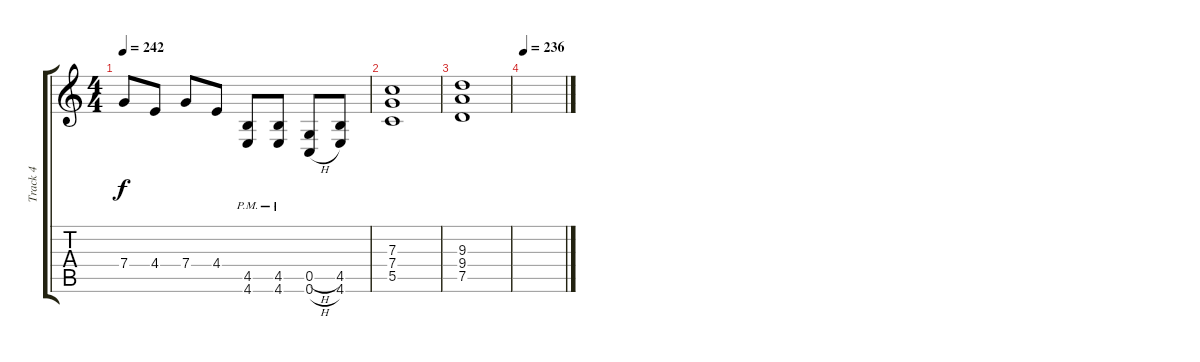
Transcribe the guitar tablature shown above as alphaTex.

\track ("Track 4" "Track 4") {instrument distortionguitar}
\staff {score tabs}
\tuning (D4 A3 F3 C3 G2 C2) {hide}
\ts (4 4)
\tempo 242
\clef g2
\ks c
7.4.8{dy f} 4.4.8 7.4.8 4.4.8 (4.5{pm} 4.6{pm}).8 (4.5{pm} 4.6{pm}).8 (0.5{h} 0.6{h}).8 (4.5 4.6).8 |
(7.3 7.4 5.5).1 |
(9.3 9.4 7.5).1 |
\tempo 236
